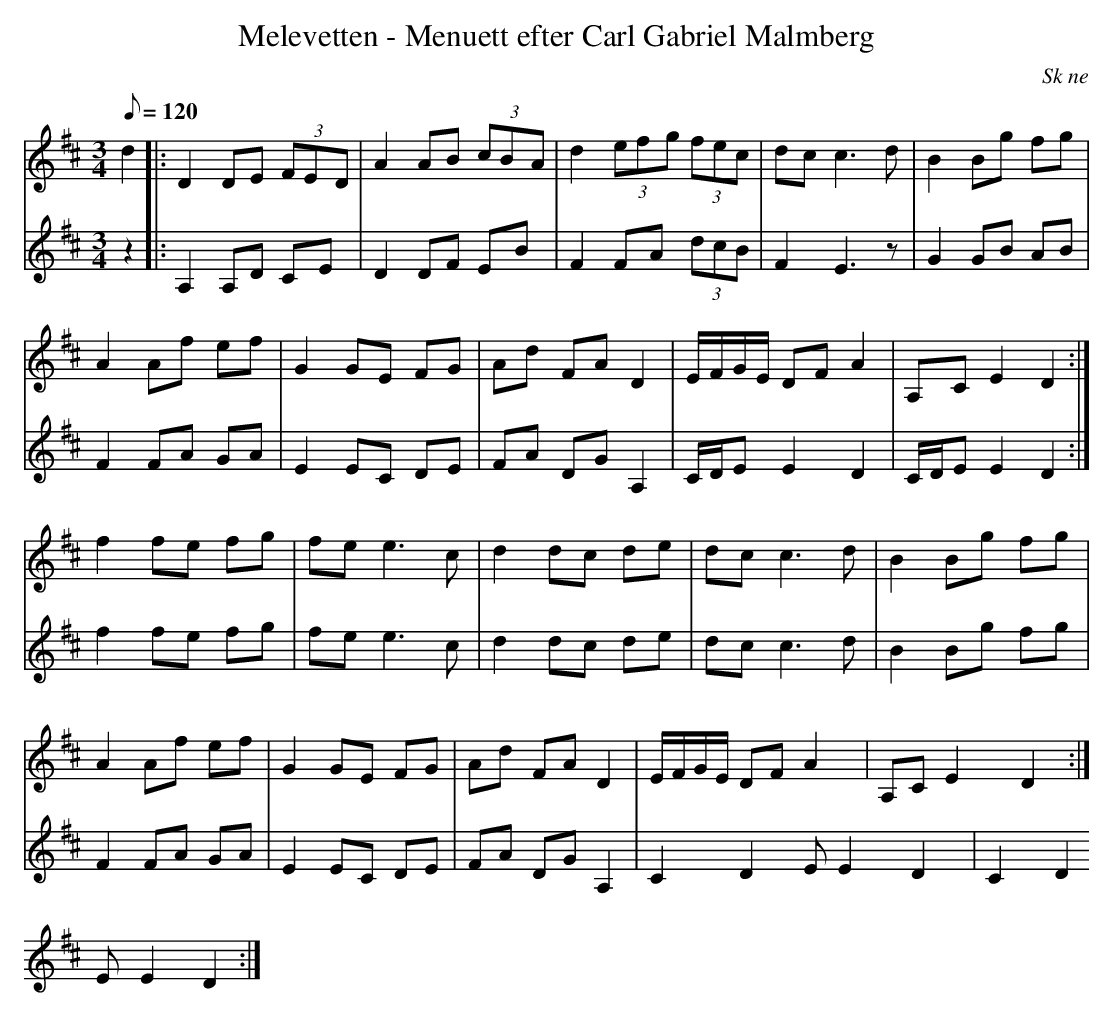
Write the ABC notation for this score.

X:1
T:Melevetten - Menuett efter Carl Gabriel Malmberg
M:3/4
L:1/8
O:Sk ne
Q:120
K:D
V:1
d2 |: D2 DE (3FED | A2 AB (3cBA | d2 (3efg (3fec | dc c3 d | B2 Bg fg |
 A2 Af ef | G2 GE FG | Ad FA D2 | E/2F/2G/2E/2 DF A2 | A,C E2 D2 :|
f2 fe fg | fe e3 c | d2 dc de | dc c3 d | B2 Bg fg |
 A2 Af ef | G2 GE FG | Ad FA D2 | E/2F/2G/2E/2 DF A2 | A,C E2 D2 :|
V:2
z2 |: A,2 A,D CE | D2 DF EB | F2 FA (3dcB | F2 E3 z | G2 GB AB |
 F2 FA GA | E2 EC DE | FA DG A,2 | C/2D/2E E2 D2 | C/2D/2E E2 D2 :|
f2 fe fg | fe e3 c | d2 dc de | dc c3 d | B2 Bg fg |
 F2 FA GA | E2 EC DE | FA DG A,2 | C2D2E E2 D2 | C2D2E E2 D2 :|
